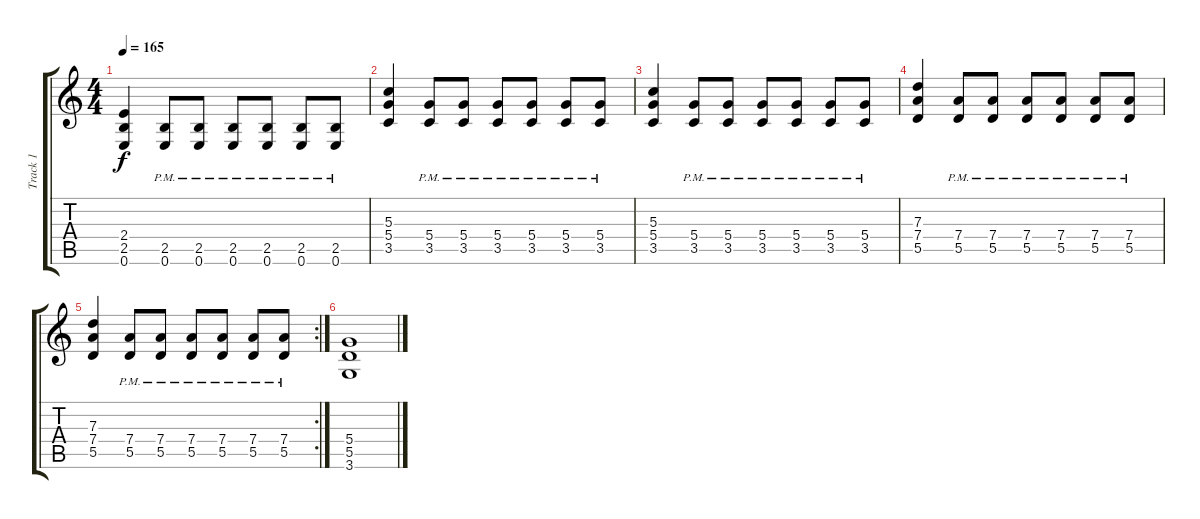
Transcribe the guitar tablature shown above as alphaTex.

\track ("Track 1" "Track 1") {instrument distortionguitar}
\staff {score tabs}
\tuning (E4 B3 G3 D3 A2 E2) {hide}
\ts (4 4)
\tempo 165
\clef g2
\ks c
(2.4 2.5 0.6).4{dy f} (2.5{pm} 0.6{pm}).8 (2.5{pm} 0.6{pm}).8 (2.5{pm} 0.6{pm}).8 (2.5{pm} 0.6{pm}).8 (2.5{pm} 0.6{pm}).8 (2.5{pm} 0.6{pm}).8 |
(5.3 5.4 3.5).4 (5.4{pm} 3.5{pm}).8 (5.4{pm} 3.5{pm}).8 (5.4{pm} 3.5{pm}).8 (5.4{pm} 3.5{pm}).8 (5.4{pm} 3.5{pm}).8 (5.4{pm} 3.5{pm}).8 |
(5.3 5.4 3.5).4 (5.4{pm} 3.5{pm}).8 (5.4{pm} 3.5{pm}).8 (5.4{pm} 3.5{pm}).8 (5.4{pm} 3.5{pm}).8 (5.4{pm} 3.5{pm}).8 (5.4{pm} 3.5{pm}).8 |
(7.3 7.4 5.5).4 (7.4{pm} 5.5{pm}).8 (7.4{pm} 5.5{pm}).8 (7.4{pm} 5.5{pm}).8 (7.4{pm} 5.5{pm}).8 (7.4{pm} 5.5{pm}).8 (7.4{pm} 5.5{pm}).8 |
\rc 2
(7.3 7.4 5.5).4 (7.4{pm} 5.5{pm}).8 (7.4{pm} 5.5{pm}).8 (7.4{pm} 5.5{pm}).8 (7.4{pm} 5.5{pm}).8 (7.4{pm} 5.5{pm}).8 (7.4{pm} 5.5{pm}).8 |
(5.4 5.5 3.6).1
